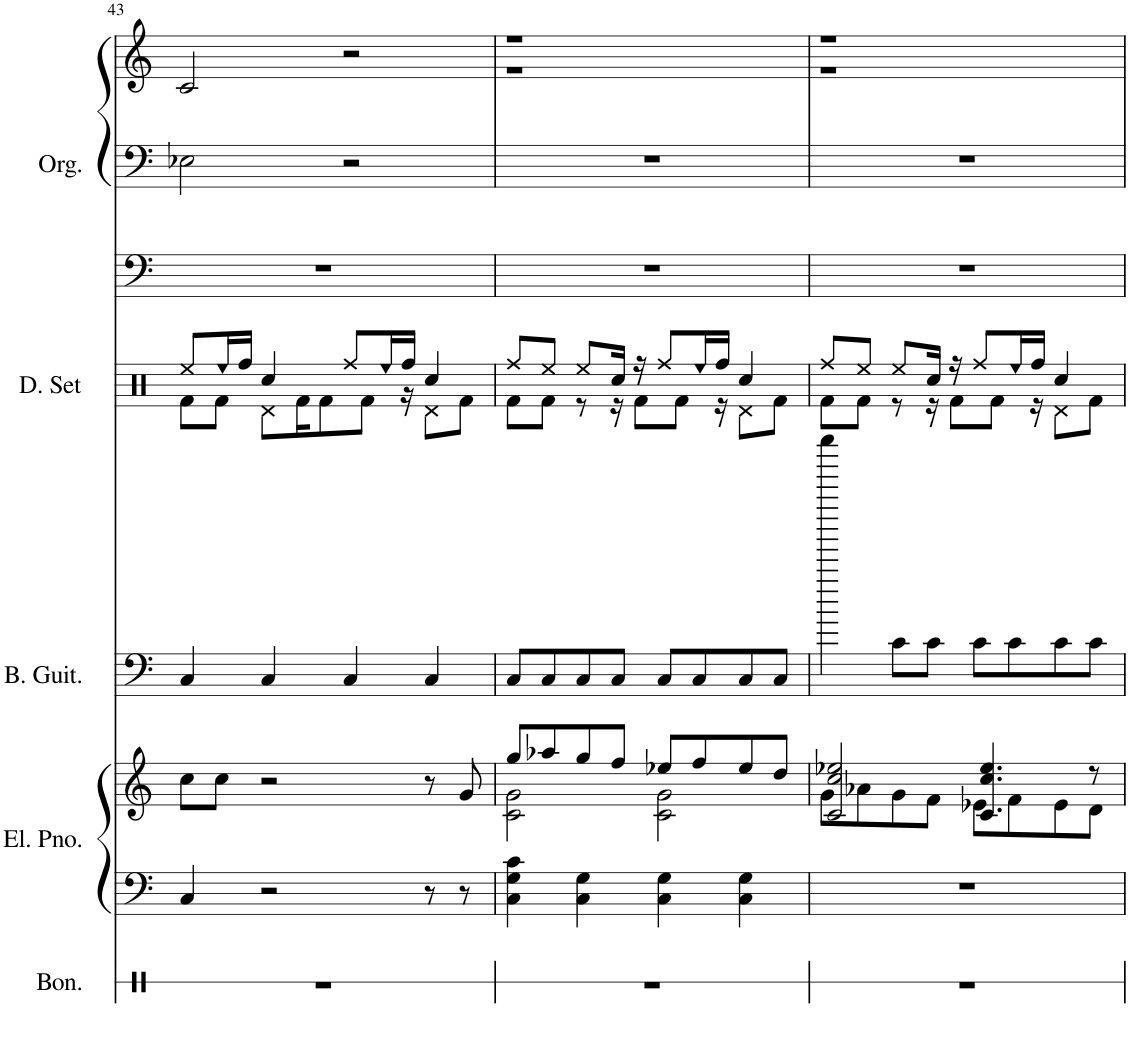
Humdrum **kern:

**kern	**kern	**kern	**kern	**kern	**kern	**kern	**kern
*part5	*part4	*part4	*part3	*part2	*part1	*part1	*part1
*staff8	*staff7	*staff6	*staff5	*staff4	*staff3	*staff2	*staff1
*I"Bongos	*I"Electric Piano	*	*I"Bass Guitar	*I"Drumset	*I"Organ	*	*
*I'Bon.	*I'El. Pno.	*	*I'B. Guit.	*I'D. Set	*I'Org.	*	*
!!LO:PB:g=z
*clefX	*clefF4	*clefG2	*clefF4	*clefX	*clefF4	*clefF4	*clefG2
*	*	*	*Trd7c12	*	*	*	*
*k[]	*k[]	*k[]	*k[]	*k[]	*k[]	*k[]	*k[]
*M4/4	*M4/4	*M4/4	*M4/4	*M4/4	*M4/4	*M4/4	*M4/4
=43	=43	=43	=43	=43	=43	=43	=43
*	*	*	*	*^	*	*	*
1r	4C/	8cc\L	4C/	8Ree/L	8Rf\L	1r	2E-X\	2c/
.	.	8cc\J	.	16Ree/L	8Rf\J	.	.	.
.	.	.	.	16Rff/JJ	.	.	.	.
.	2r	2r	4C/	4Rcc/	8Rd\L	.	.	.
.	.	.	.	.	16Rf\K	.	.	.
.	.	.	.	.	8Rf\	.	.	.
.	.	.	4C/	8Rff/L	.	.	2r	2r
.	.	.	.	.	8Rf\J	.	.	.
.	.	.	.	16Ree/L	.	.	.	.
.	.	.	.	16Rff/JJ	16r	.	.	.
.	8r	8r	4C/	4Rcc/	8Rd\L	.	.	.
.	8r	8g/	.	.	8Rf\J	.	.	.
=44	=44	=44	=44	=44	=44	=44	=44	=44
*	*	*^	*	*	*	*	*	*^
1r	4C\ 4G\ 4c\	8gg/L	2c\ 2g\	8C/L	8Rff/L	8Rf\L	1r	1r	1r	1r
.	.	8aa-X/	.	8C/	8Ree/J	8Rf\J	.	.	.	.
.	4C\ 4G\	8gg/	.	8C/	8Ree/L	8r	.	.	.	.
.	.	8ff/J	.	8C/J	16Rcc/Jk	16r	.	.	.	.
.	.	.	.	.	16r	8Rf\L	.	.	.	.
.	4C\ 4G\	8ee-X/L	2c\ 2g\	8C/L	8Rff/L	.	.	.	.	.
.	.	.	.	.	.	8Rf\J	.	.	.	.
.	.	8ff/	.	8C/	16Ree/L	.	.	.	.	.
.	.	.	.	.	16Rff/JJ	16r	.	.	.	.
.	4C\ 4G\	8ee-/	.	8C/	4Rcc/	8Rd\L	.	.	.	.
.	.	8dd/J	.	8C/J	.	8Rf\J	.	.	.	.
=45	=45	=45	=45	=45	=45	=45	=45	=45	=45	=45
1r	1r	2c/ 2cc/ 2ee-X/	8g\L	4gggggg\	8Rff/L	8Rf\L	1r	1r	1r	1r
.	.	.	8a-X\	.	8Ree/J	8Rf\J	.	.	.	.
.	.	.	8g\	8c\L	8Ree/L	8r	.	.	.	.
.	.	.	8f\J	8c\J	16Rcc/Jk	16r	.	.	.	.
.	.	.	.	.	16r	8Rf\L	.	.	.	.
.	.	4.c/ 4.cc/ 4.ee-/	8e-X\L	8c\L	8Rff/L	.	.	.	.	.
.	.	.	.	.	.	8Rf\J	.	.	.	.
.	.	.	8f\	8c\	16Ree/L	.	.	.	.	.
.	.	.	.	.	16Rff/JJ	16r	.	.	.	.
.	.	.	8e-\	8c\	4Rcc/	8Rd\L	.	.	.	.
.	.	8r	8d\J	8c\J	.	8Rf\J	.	.	.	.
*	*	*v	*v	*	*v	*v	*	*	*v	*v
=	=	=	=	=	=	=	=
*-	*-	*-	*-	*-	*-	*-	*-
